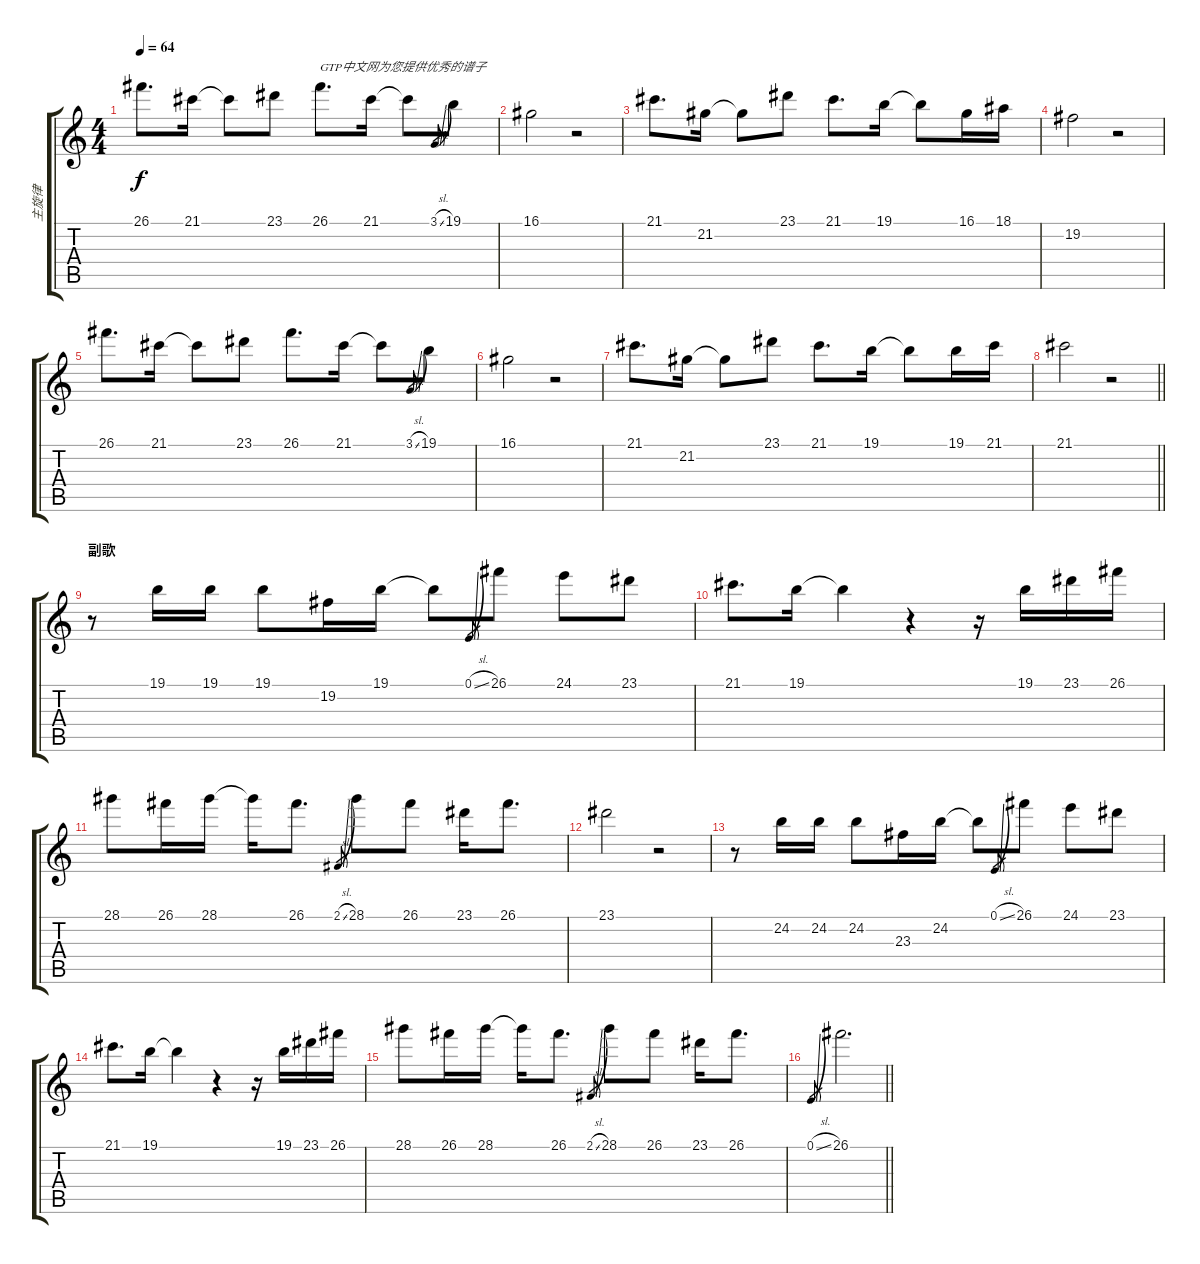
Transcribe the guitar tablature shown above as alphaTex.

\track ("主旋律" "主旋律") {instrument whistle}
\staff {score tabs}
\tuning (E4 B3 G3 D3 A2 E2) {hide}
\ts (4 4)
\section ("" "")
\tempo 64
\clef g2
\ks c
26.1.8{d dy f} 21.1.16 21.1{t}.8 23.1.8 26.1.8{d txt "GTP中文网为您提供优秀的谱子"} 21.1.16 21.1{t}.8 3.1{sl}.8{gr} 19.1.8 |
16.1.2 r.2 |
21.1.8{d} 21.2.16 21.2{t}.8 23.1.8 21.1.8{d} 19.1.16 19.1{t}.8 16.1.16 18.1.16 |
19.2.2 r.2 |
26.1.8{d} 21.1.16 21.1{t}.8 23.1.8 26.1.8{d} 21.1.16 21.1{t}.8 3.1{sl}.8{gr} 19.1.8 |
16.1.2 r.2 |
21.1.8{d} 21.2.16 21.2{t}.8 23.1.8 21.1.8{d} 19.1.16 19.1{t}.8 19.1.16 21.1.16 |
\barLineRight lightlight
21.1.2 r.2 |
\section ("" "副歌")
r.8 19.1.16 19.1.16 19.1.8 19.2.16 19.1.16 19.1{t}.8 0.1{sl}.8{gr} 26.1.8 24.1.8 23.1.8 |
21.1.8{d} 19.1.16 19.1{t}.4 r.4 r.16 19.1.16 23.1.16 26.1.16 |
28.1.8 26.1.16 28.1.16 28.1{t}.16 26.1.8{d} 2.1{sl}.8{gr} 28.1.8 26.1.8 23.1.16 26.1.8{d} |
23.1.2 r.2 |
r.8{txt " "} 24.2.16 24.2.16 24.2.8 23.3.16 24.2.16 24.2{t}.8 0.1{sl}.8{gr} 26.1.8 24.1.8 23.1.8 |
21.1.8{d} 19.1.16 19.1{t}.4 r.4 r.16 19.1.16 23.1.16 26.1.16 |
28.1.8 26.1.16 28.1.16 28.1{t}.16 26.1.8{d} 2.1{sl}.8{gr} 28.1.8 26.1.8 23.1.16 26.1.8{d} |
\barLineRight lightlight
0.1{sl}.8{gr} 26.1.2{d}
